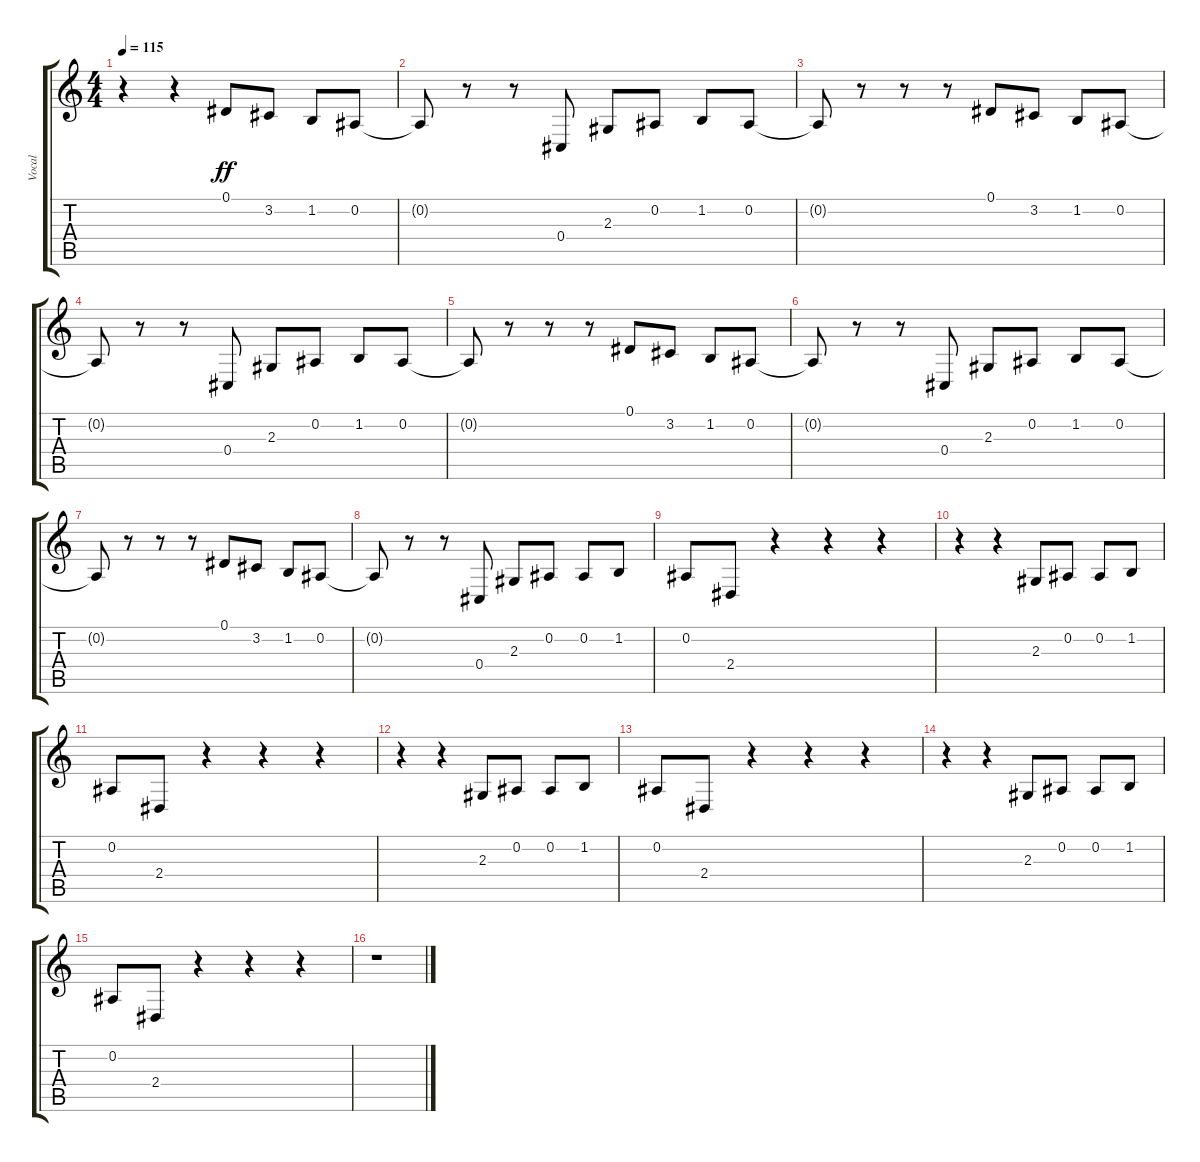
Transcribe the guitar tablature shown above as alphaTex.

\track ("Vocal" "Vocal") {instrument tenorsax}
\staff {score tabs}
\tuning (Eb4 Bb3 Gb3 Db3 Ab2 Eb2) {hide}
\ts (4 4)
\tempo 115
\clef g2
\ks c
r.4{dy ff} r.4 0.1.8 3.2.8 1.2.8 0.2.8 |
0.2{t}.8 r.8 r.8 0.4.8 2.3.8 0.2.8 1.2.8 0.2.8 |
0.2{t}.8 r.8 r.8 r.8 0.1.8 3.2.8 1.2.8 0.2.8 |
0.2{t}.8 r.8 r.8 0.4.8 2.3.8 0.2.8 1.2.8 0.2.8 |
0.2{t}.8 r.8 r.8 r.8 0.1.8 3.2.8 1.2.8 0.2.8 |
0.2{t}.8 r.8 r.8 0.4.8 2.3.8 0.2.8 1.2.8 0.2.8 |
0.2{t}.8 r.8 r.8 r.8 0.1.8 3.2.8 1.2.8 0.2.8 |
0.2{t}.8 r.8 r.8 0.4.8 2.3.8 0.2.8 0.2.8 1.2.8 |
0.2.8 2.4.8 r.4 r.4 r.4 |
r.4 r.4 2.3.8 0.2.8 0.2.8 1.2.8 |
0.2.8 2.4.8 r.4 r.4 r.4 |
r.4 r.4 2.3.8 0.2.8 0.2.8 1.2.8 |
0.2.8 2.4.8 r.4 r.4 r.4 |
r.4 r.4 2.3.8 0.2.8 0.2.8 1.2.8 |
0.2.8 2.4.8 r.4 r.4 r.4 |
r.1
